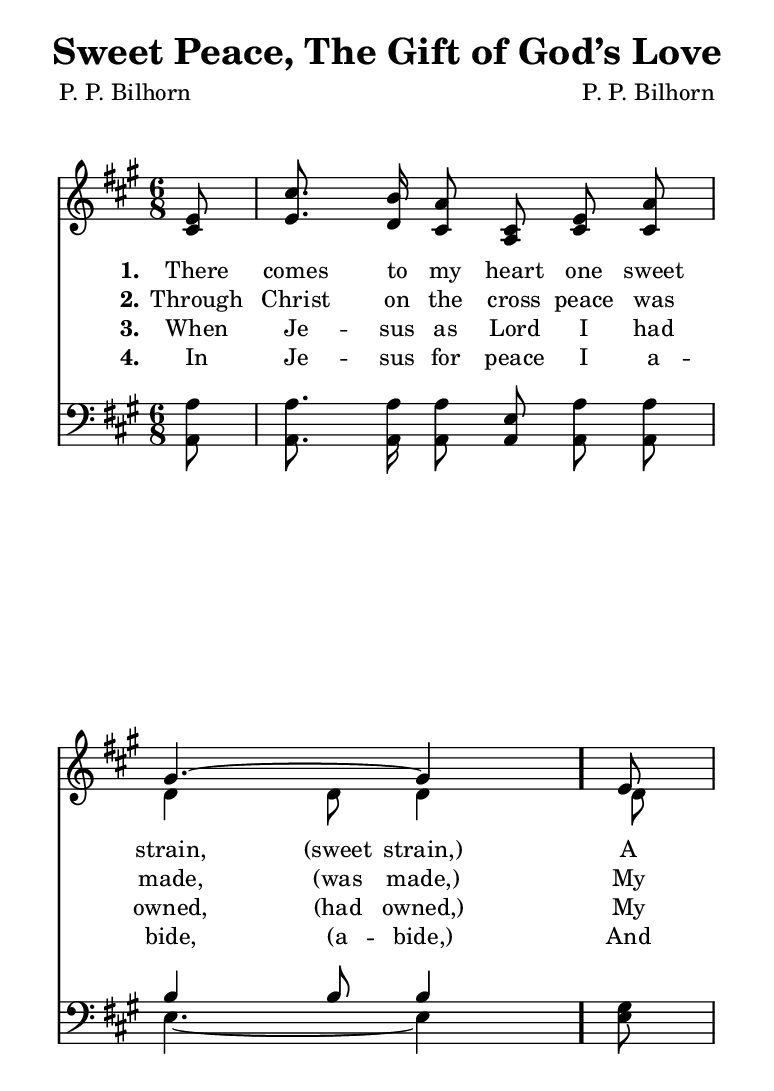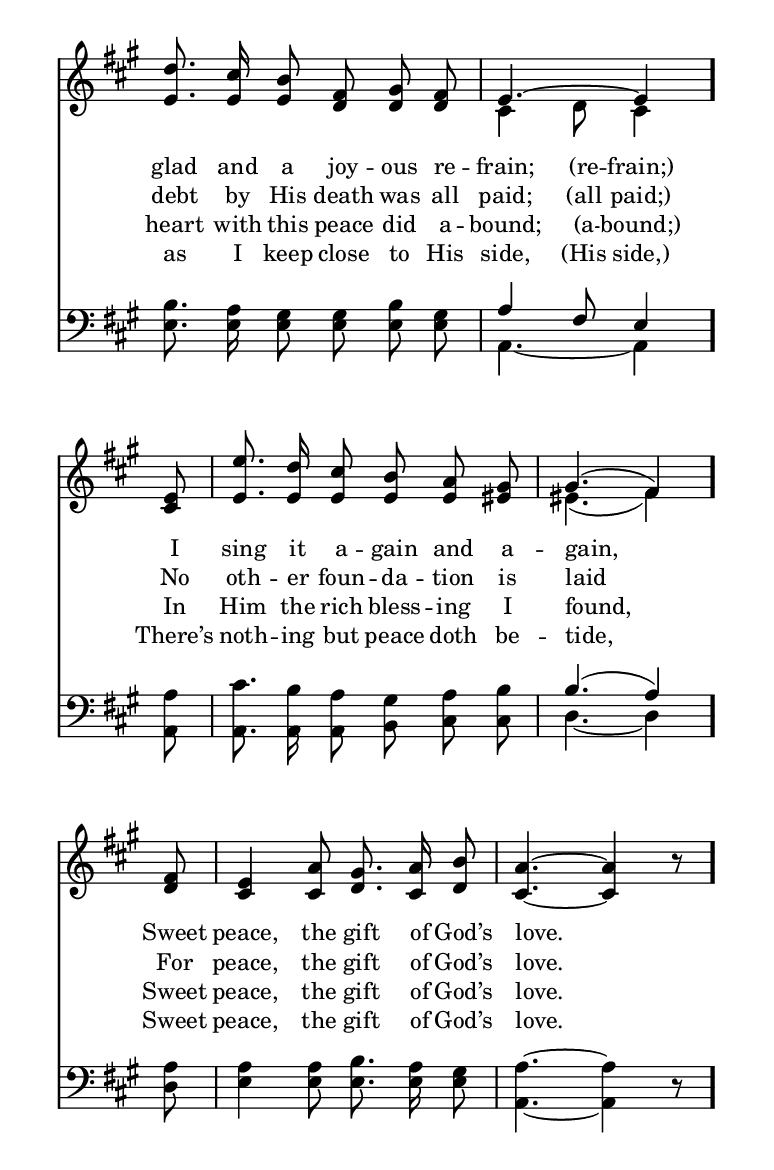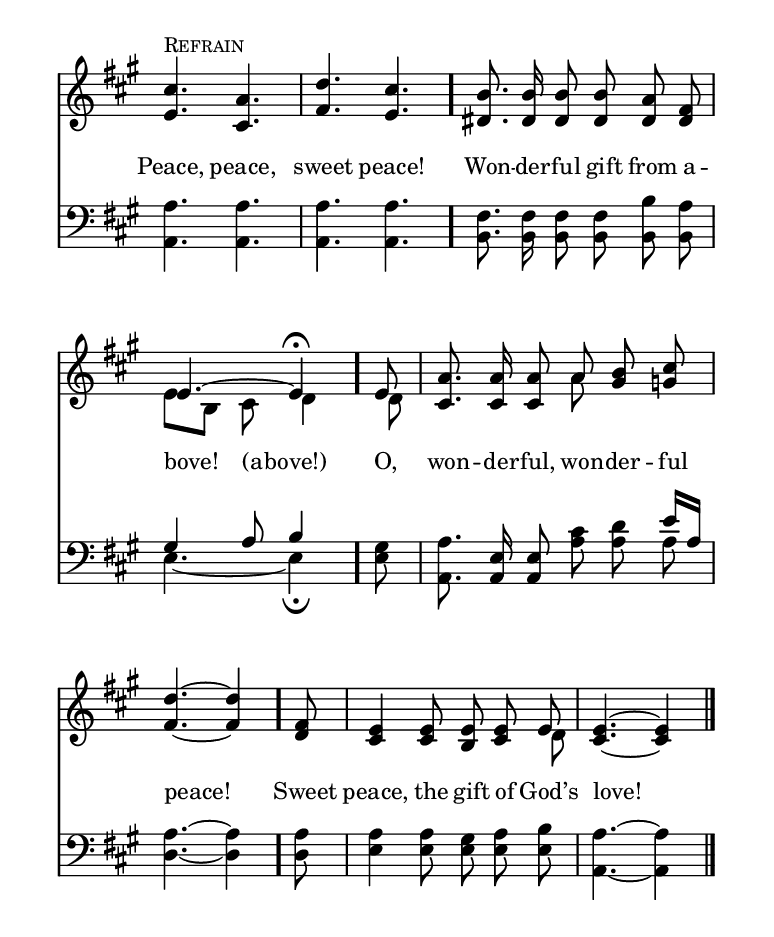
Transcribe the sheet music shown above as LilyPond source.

\include "common/global.ily"
\paper {
  \include "common/paper.ily"
}

\header{
  hymnnumber = "193"
  title = "Sweet Peace, The Gift of God’s Love"
  tunename = ""
  meter = ""
  poet = "P. P. Bilhorn"
  composer = "P. P. Bilhorn"
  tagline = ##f
}

ta = { \tempo 8=120 }
tb = { \tempo 8=80 } % not half the normal tempo in this case (aesthetic)

global = {
  \include "common/overrides.ily"
  \override Staff.TimeSignature.style = #'numbered
  \time 6/8
  \override Score.MetronomeMark.transparent = ##t % hide all fermata changes too
  \ta
  \key a \major
  \partial 8
  \autoBeamOff
}

patternA = { c8 | c8. c16 c8 c c c | c4. c4 }
patternB = { c8 | c8. c16 c8 c c c | c4 c8 c4 }
patternC = { c8 | c4 c8 c8. c16 c8 | c4. c4 c8 }

notesSoprano = {
\global
\relative c' {

  e8 | cis'8. b16 a8 cis, e a | gis4. ~ gis4
  \changePitch \patternA { e | d' cis b fis gis fis | e ~ e }
  \changePitch \patternA { e | e' d cis b a gis | gis( fis) }
  \changePitch \patternC { fis | e a gis a b | a ~ a r }

  << s^\markup { \small \caps "Refrain" }
  { cis4. a | d cis } >>
  b8. b16 b8 b a fis | e4.~ \tb e4 \fermata \ta
  \changePitch \patternA { e | a a a a b cis | d ~ d }
  fis,8 | e4 e8 e e e | e4. ~ e4

  \bar "|."

}
}

notesAlto = {
\global
\relative e' {

  \changePitch \patternB { cis | e d cis a cis cis | d d d }
  \changePitch \patternB { d | e e e d d d | cis d cis }
  \changePitch \patternA { cis | e e e e e eis | eis( fis) }
  \changePitch \patternC { d | cis cis d cis d | cis ~ cis r }

  e4. cis | fis e
  dis8. dis16 dis8 dis dis dis | e8[ b] cis d4
  \changePitch \patternA { d | cis cis cis a' gis g | fis ~ fis }
  d8 | cis4 cis8 b cis d | cis4. ~ cis4

}
}

notesTenor = {
\global
\relative a {

  \changePitch \patternB { a | a a a e a a | b b b }
  \changePitch \patternB { gis | b a gis gis b gis | a fis e }
  \changePitch \patternA { a | cis b a gis a b | b( a) }
  \changePitch \patternC { a | a a b a gis | a ~ a r }

  a4. a | a a
  fis8. fis16 fis8 fis b a | gis4 a8 b4
  gis8 | a8. e16 e8 cis' d e16[ a,] | a4. ~ a4
  a8 | a4 a8 gis a b | a4. ~ a4

}
}

notesBass = {
\global
\relative f, {

  \changePitch \patternA { a | a a a a a a | e' ~ e }
  \changePitch \patternA { e | e e e e e e | a, ~ a }
  \changePitch \patternA { a | a a a b cis cis | d ~ d }
  \changePitch \patternC { d | e e e e e | a, ~ a r }

  a4. a | a a
  b8. b16 b8 b b b | e4. ~ e4_\fermata
  \changePitch \patternA { e | a, a a a' a a | d, ~ d }
  d8 | e4 e8 e e e | a,4. ~ a4

}
}

Refrain = \lyricmode {

Peace, peace, sweet peace! \bar "."
Won -- der -- ful gift from a -- bove! %{HIDE>%} (a -- bove!) %{<HIDE%} \bar "."
O, won -- der -- ful, won -- der -- ful peace! \bar "."
Sweet peace, the gift of God’s love! \bar "."

}

wordsA = \lyricmode {
\set stanza = "1."

There comes to my heart one sweet strain, %{HIDE>%} (sweet strain,) %{<HIDE%} \bar "."
A glad and a joy -- ous re -- frain; %{HIDE>%} (re -- frain;) %{<HIDE%} \bar "."
I sing it a -- gain and a -- gain, \bar "."
Sweet peace, the gift of God’s love. \bar "."

}

wordsB = \lyricmode {
\set stanza = "2."

Through Christ on the cross peace was made, %{HIDE>%} (was made,) %{<HIDE%}
My debt by His death was all paid; %{HIDE>%} (all paid;) %{<HIDE%}
No oth -- er foun -- da -- tion is laid
For peace, the gift of God’s love.

\Refrain

}

wordsC = \lyricmode {
\set stanza = "3."

When Je -- sus as Lord I had owned, %{HIDE>%} (had owned,) %{<HIDE%}
My heart with this peace did a -- bound; %{HIDE>%} (a -- bound;) %{<HIDE%}
In Him the rich bless -- ing I found,
Sweet peace, the gift of God’s love.

}

wordsD = \lyricmode {
\set stanza = "4."

In Je -- sus for peace I a -- bide, %{HIDE>%} (a -- bide,) %{<HIDE%}
And as I keep close to His side, %{HIDE>%} (His side,) %{<HIDE%}
There’s noth -- ing but peace doth be -- tide,
Sweet peace, the gift of God’s love.

}

\score {
  \context ChoirStaff <<
    \context Staff = upper <<
      \set Staff.autoBeaming = ##f
      \set ChoirStaff.systemStartDelimiter = #'SystemStartBar
      \set ChoirStaff.printPartCombineTexts = ##f
      \partcombine #'(2 . 9) \notesSoprano \notesAlto
      \context NullVoice = sopranos { \voiceOne << \notesSoprano >> }
      \context NullVoice = altos { \voiceTwo << \notesAlto >> }
      \context Lyrics = one   \lyricsto altos \wordsA
      \context Lyrics = two   \lyricsto altos \wordsB
      \context Lyrics = three \lyricsto altos \wordsC
      \context Lyrics = four  \lyricsto altos \wordsD
    >>
    \context Staff = men <<
      \set Staff.autoBeaming = ##f
      \clef bass
      \set ChoirStaff.printPartCombineTexts = ##f
      \partcombine #'(2 . 9) \notesTenor \notesBass
      \context NullVoice = tenors { \voiceOne << \notesTenor >> }
      \context NullVoice = basses { \voiceTwo << \notesBass >> }
    >>
  >>
  \layout {
    \include "common/layout.ily"
  }
  \midi{
    \include "common/midi.ily"
  }
}

\version "2.19.49"  % necessary for upgrading to future LilyPond versions.

% vi:set et ts=2 sw=2 ai nocindent syntax=lilypond:
